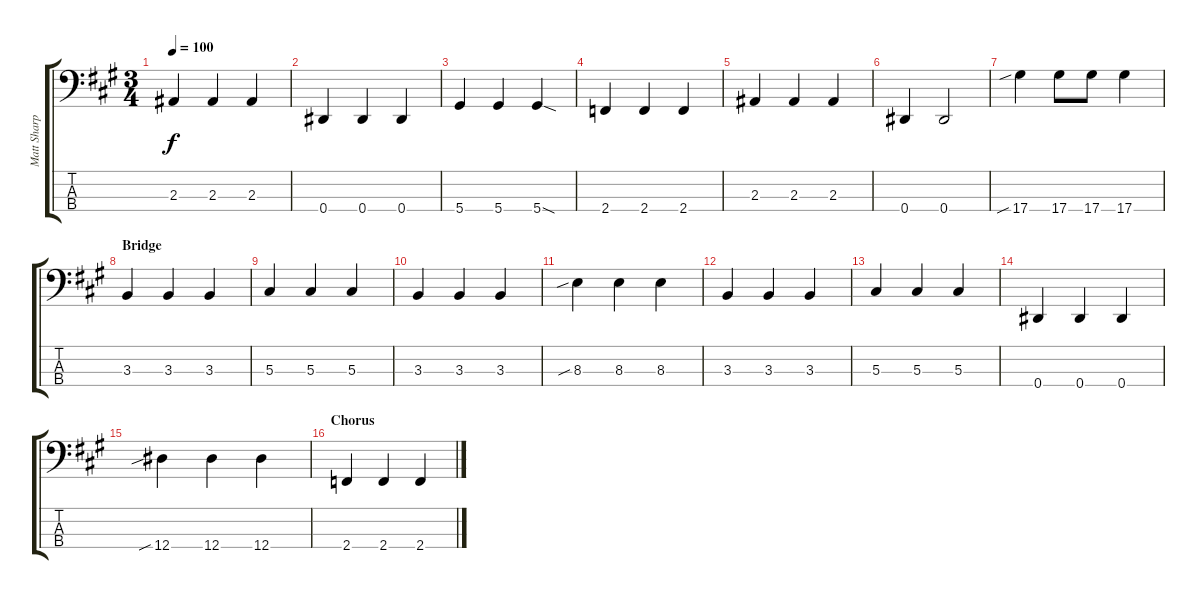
\track ("Matt Sharp" "Matt Sharp") {instrument electricbasspick}
\staff {score tabs}
\tuning (Gb2 Db2 Ab1 Eb1) {hide}
\ts (3 4)
\tempo 100
\clef f4
\ks a
2.3.4{dy f} 2.3.4 2.3.4 |
0.4.4 0.4.4 0.4.4 |
5.4.4 5.4.4 5.4{sod}.4 |
2.4.4 2.4.4 2.4.4 |
2.3.4 2.3.4 2.3.4 |
0.4.4 0.4.2 |
17.4{sib}.4 17.4.8 17.4.8 17.4.4 |
\section ("" "Bridge")
3.3.4 3.3.4 3.3.4 |
5.3.4 5.3.4 5.3.4 |
3.3.4 3.3.4 3.3.4 |
8.3{sib}.4 8.3.4 8.3.4 |
3.3.4 3.3.4 3.3.4 |
5.3.4 5.3.4 5.3.4 |
0.4.4 0.4.4 0.4.4 |
12.4{sib}.4 12.4.4 12.4.4 |
\section ("" "Chorus")
2.4.4 2.4.4 2.4.4
